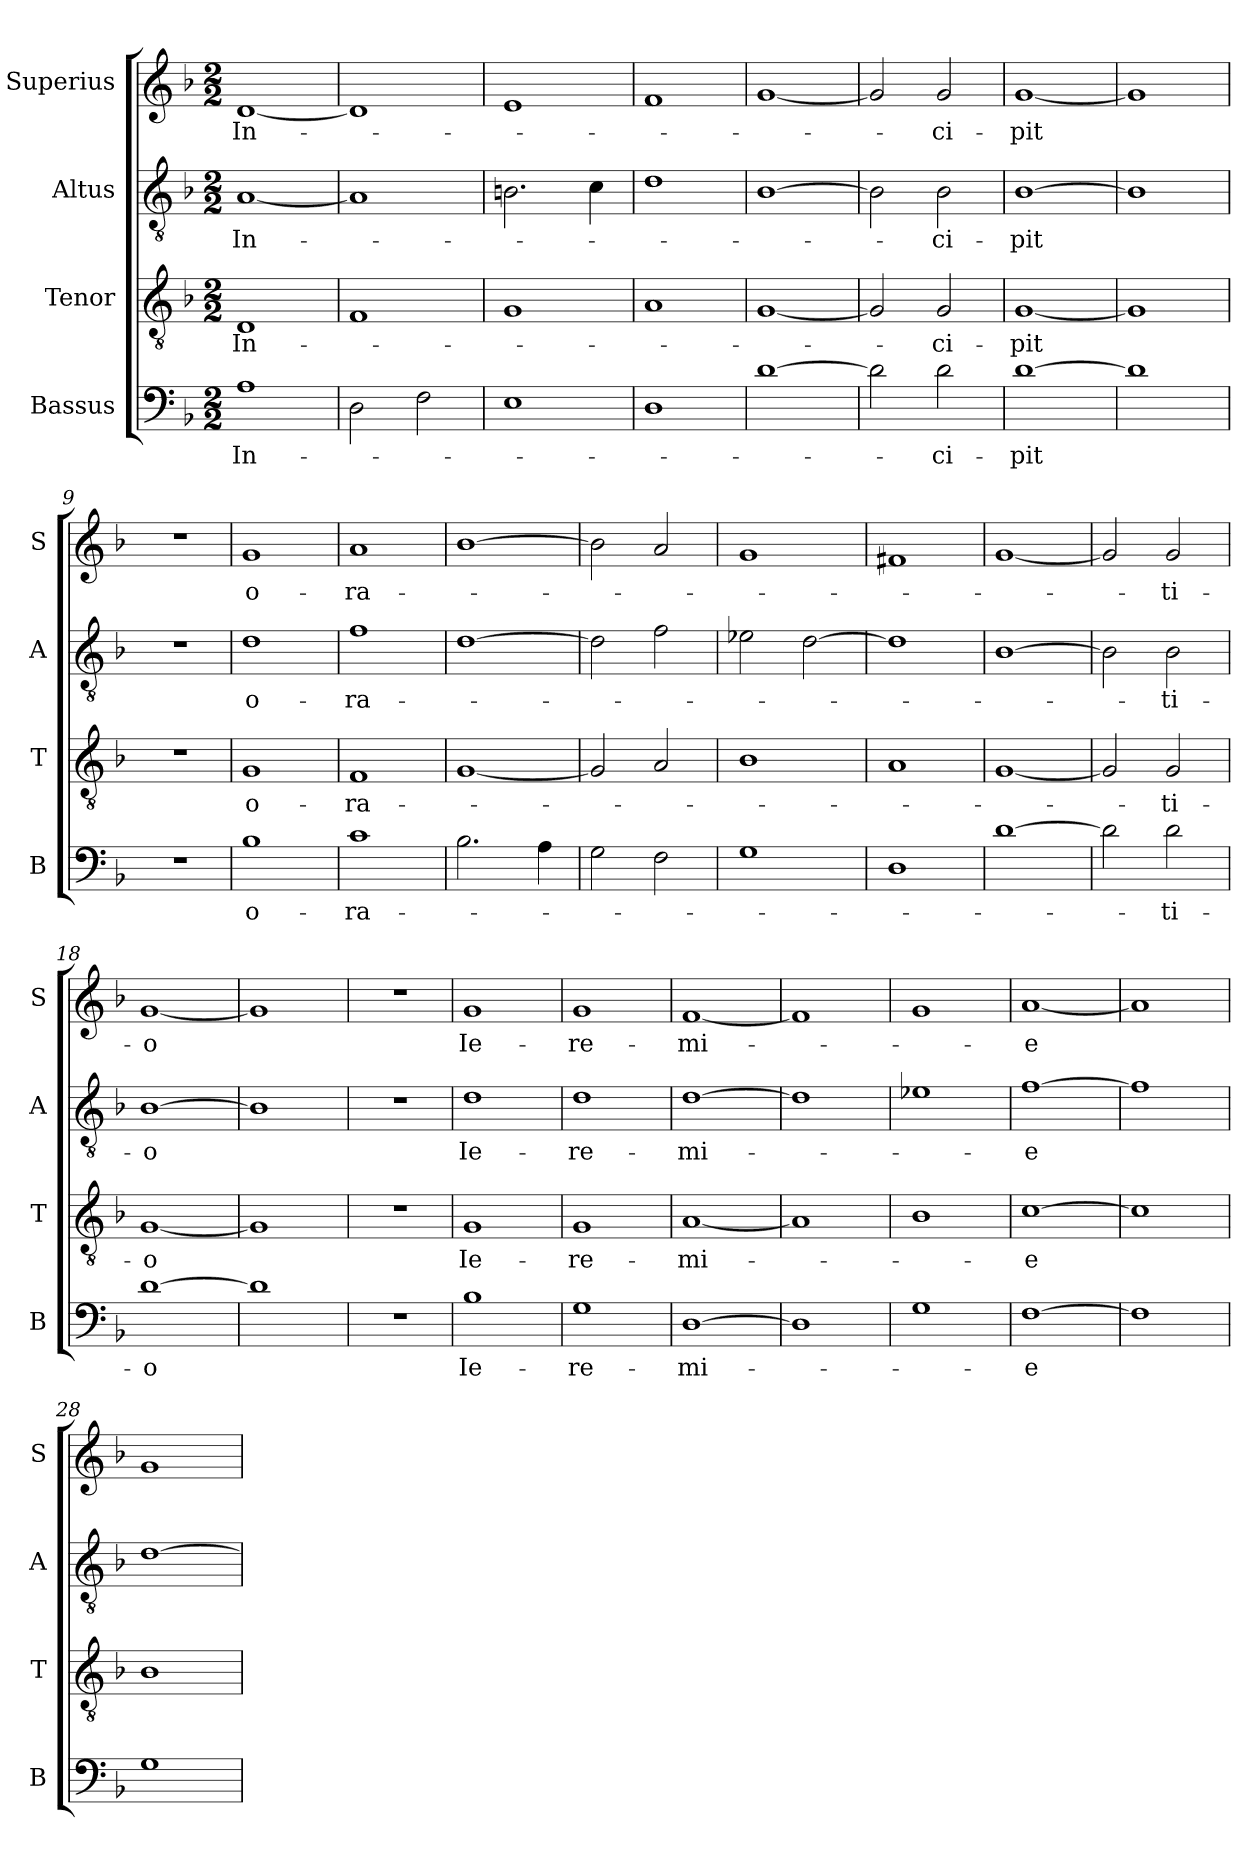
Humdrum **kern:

**kern	**text	**kern	**text	**kern	**text	**kern	**text
*part4	*part4	*part3	*part3	*part2	*part2	*part1	*part1
*staff4	*staff4	*staff3	*staff3	*staff2	*staff2	*staff1	*staff1
*I"Bassus	*	*I"Tenor	*	*I"Altus	*	*I"Superius	*
*I'B	*	*I'T	*	*I'A	*	*I'S	*
*clefF4	*	*clefGv2	*	*clefGv2	*	*clefG2	*
*k[b-]	*	*k[b-]	*	*k[b-]	*	*k[b-]	*
*M2/2	*	*M2/2	*	*M2/2	*	*M2/2	*
=1	=1	=1	=1	=1	=1	=1	=1
1A	In-	1D	In-	[1A	In-	[1d	In-
=2	=2	=2	=2	=2	=2	=2	=2
2D	.	1F	.	1A]	.	1d]	.
2F	.	.	.	.	.	.	.
=3	=3	=3	=3	=3	=3	=3	=3
1E	.	1G	.	2.Bn	.	1e	.
.	.	.	.	4c	.	.	.
=4	=4	=4	=4	=4	=4	=4	=4
1D	.	1A	.	1d	.	1f	.
=5	=5	=5	=5	=5	=5	=5	=5
[1d	.	[1G	.	[1B-	.	[1g	.
=6	=6	=6	=6	=6	=6	=6	=6
2d]	.	2G]	.	2B-]	.	2g]	.
2d	-ci-	2G	-ci-	2B-	ci-	2g	ci-
=7	=7	=7	=7	=7	=7	=7	=7
[1d	pit	[1G	pit	[1B-	pit	[1g	pit
=8	=8	=8	=8	=8	=8	=8	=8
1d]	.	1G]	.	1B-]	.	1g]	.
=9	=9	=9	=9	=9	=9	=9	=9
1r	.	1r	.	1r	.	1r	.
=10	=10	=10	=10	=10	=10	=10	=10
1B-	-o-	1G	-o-	1d	-o-	1g	-o-
=11	=11	=11	=11	=11	=11	=11	=11
1c	-ra-	1F	-ra-	1f	-ra-	1a	-ra-
=12	=12	=12	=12	=12	=12	=12	=12
2.B-	.	[1G	.	[1d	.	[1b-	.
4A	.	.	.	.	.	.	.
=13	=13	=13	=13	=13	=13	=13	=13
2G	.	2G]	.	2d]	.	2b-]	.
2F	.	2A	.	2f	.	2a	.
=14	=14	=14	=14	=14	=14	=14	=14
1G	.	1B-	.	2e-X	.	1g	.
.	.	.	.	[2d	.	.	.
=15	=15	=15	=15	=15	=15	=15	=15
1D	.	1A	.	1d]	.	1f#X	.
=16	=16	=16	=16	=16	=16	=16	=16
[1d	.	[1G	.	[1B-	.	[1g	.
=17	=17	=17	=17	=17	=17	=17	=17
2d]	.	2G]	.	2B-]	.	2g]	.
2d	-ti-	2G	-ti-	2B-	-ti-	2g	-ti-
=18	=18	=18	=18	=18	=18	=18	=18
[1d	o	[1G	o	[1B-	o	[1g	o
=19	=19	=19	=19	=19	=19	=19	=19
1d]	.	1G]	.	1B-]	.	1g]	.
=20	=20	=20	=20	=20	=20	=20	=20
1r	.	1r	.	1r	.	1r	.
=21	=21	=21	=21	=21	=21	=21	=21
1B-	-Ie-	1G	-Ie-	1d	-Ie-	1g	-Ie-
=22	=22	=22	=22	=22	=22	=22	=22
1G	-re-	1G	-re-	1d	-re-	1g	-re-
=23	=23	=23	=23	=23	=23	=23	=23
[1D	mi-	[1A	mi-	[1d	mi-	[1f	mi-
=24	=24	=24	=24	=24	=24	=24	=24
1D]	.	1A]	.	1d]	.	1f]	.
=25	=25	=25	=25	=25	=25	=25	=25
1G	.	1B-	.	1e-X	.	1g	.
=26	=26	=26	=26	=26	=26	=26	=26
[1F	e	[1c	e	[1f	e	[1a	e
=27	=27	=27	=27	=27	=27	=27	=27
1F]	.	1c]	.	1f]	.	1a]	.
=28	=28	=28	=28	=28	=28	=28	=28
1G	.	1B-	.	[1d	.	1g	.
=	=	=	=	=	=	=	=
*-	*-	*-	*-	*-	*-	*-	*-
